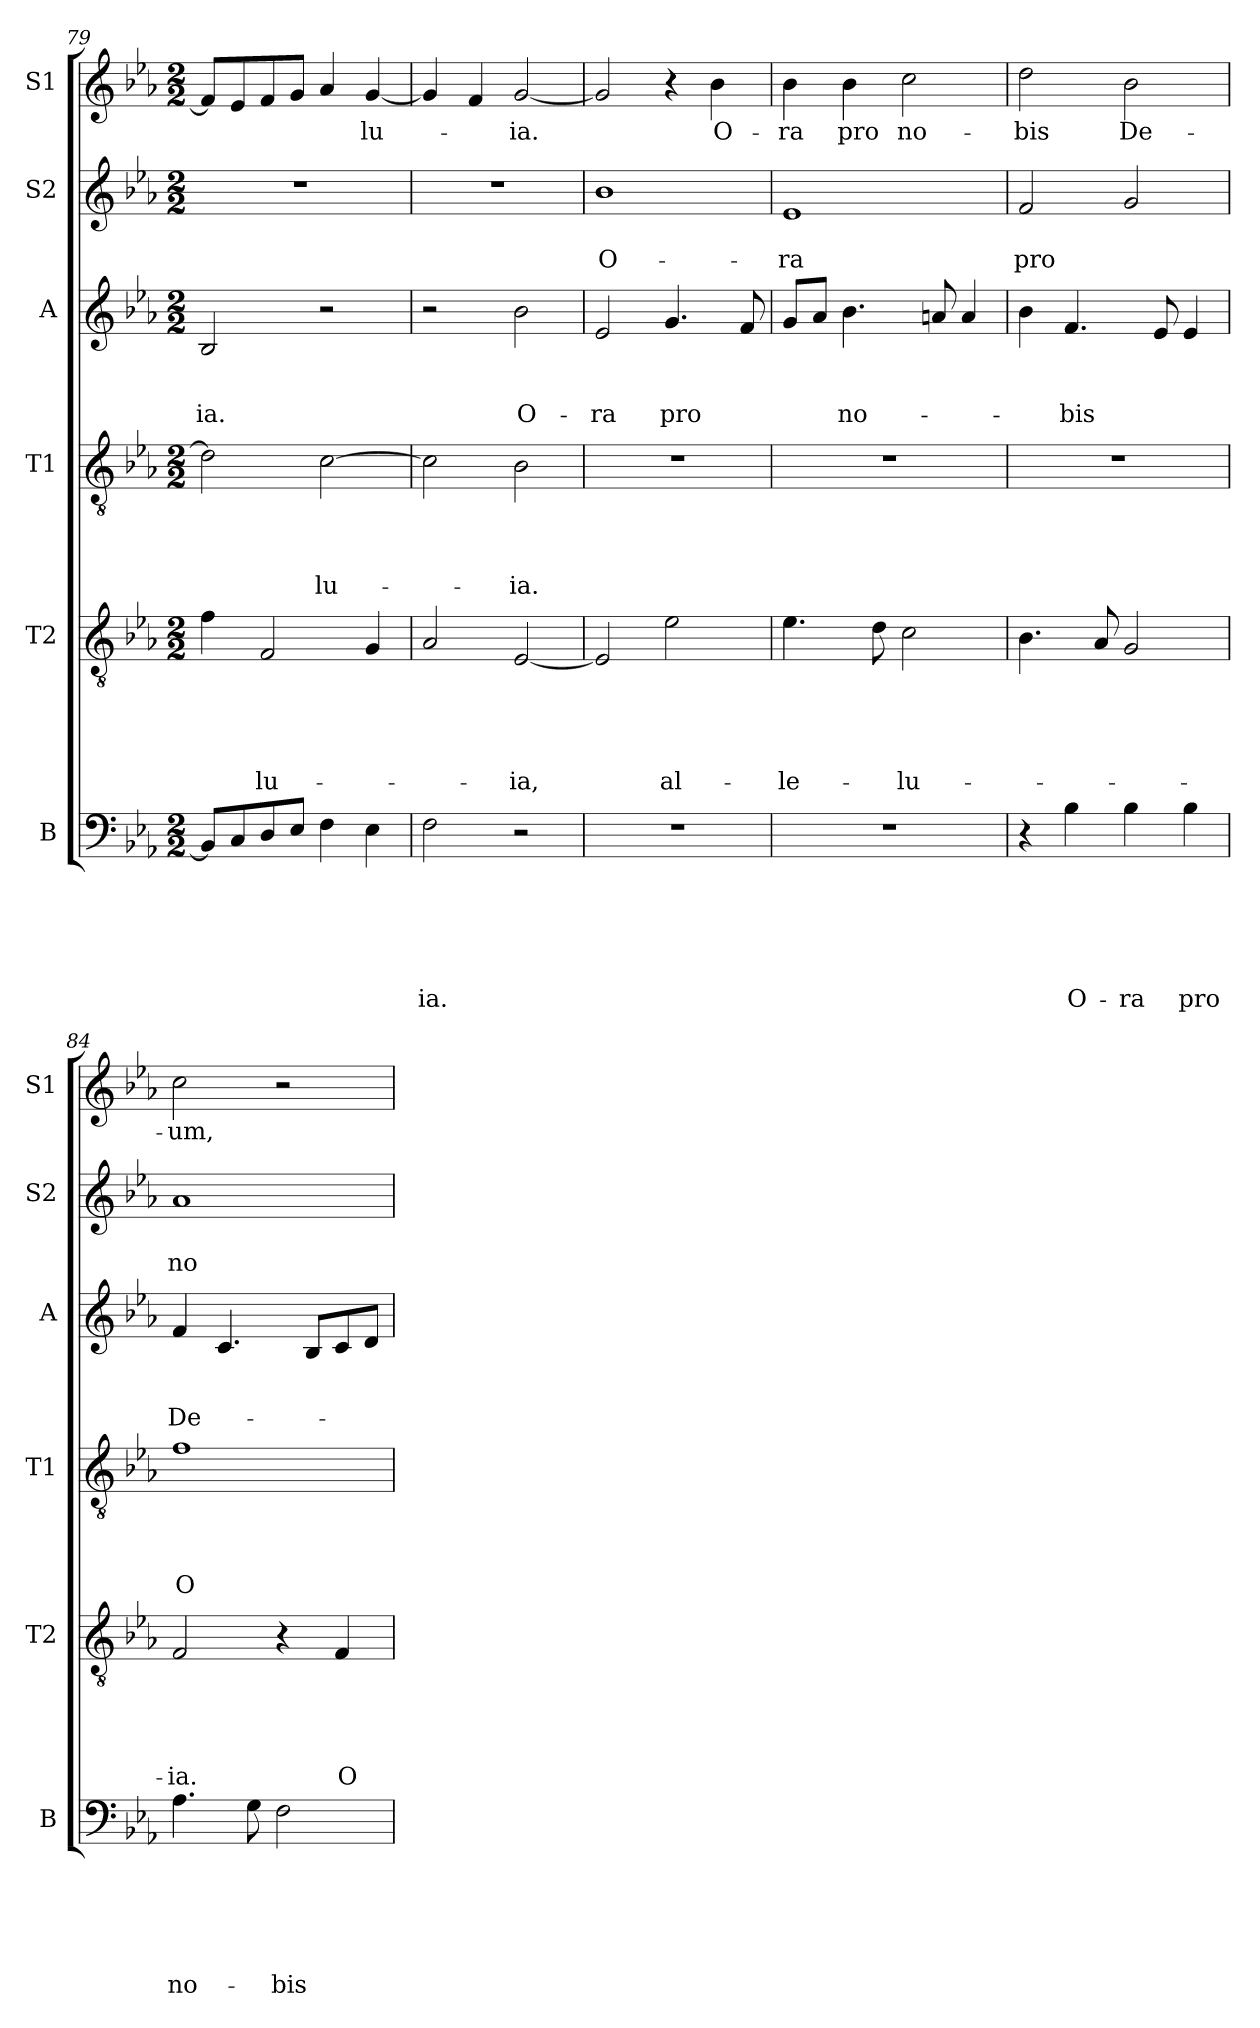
**kern	**text	**text	**text	**text	**text	**text	**kern	**text	**text	**text	**text	**text	**kern	**text	**text	**text	**text	**kern	**text	**text	**text	**kern	**text	**text	**kern	**text
*part6	*part6	*part6	*part6	*part6	*part6	*part6	*part5	*part5	*part5	*part5	*part5	*part5	*part4	*part4	*part4	*part4	*part4	*part3	*part3	*part3	*part3	*part2	*part2	*part2	*part1	*part1
*staff6	*staff6	*staff6	*staff6	*staff6	*staff6	*staff6	*staff5	*staff5	*staff5	*staff5	*staff5	*staff5	*staff4	*staff4	*staff4	*staff4	*staff4	*staff3	*staff3	*staff3	*staff3	*staff2	*staff2	*staff2	*staff1	*staff1
*I"B	*	*	*	*	*	*	*I"T2	*	*	*	*	*	*I"T1	*	*	*	*	*I"A	*	*	*	*I"S2	*	*	*I"S1	*
*I'B	*	*	*	*	*	*	*I'T2	*	*	*	*	*	*I'T1	*	*	*	*	*I'A	*	*	*	*I'S2	*	*	*I'S1	*
!!LO:PB:g=z
*clefF4	*	*	*	*	*	*	*clefGv2	*	*	*	*	*	*clefGv2	*	*	*	*	*clefG2	*	*	*	*clefG2	*	*	*clefG2	*
*k[b-e-a-]	*	*	*	*	*	*	*k[b-e-a-]	*	*	*	*	*	*k[b-e-a-]	*	*	*	*	*k[b-e-a-]	*	*	*	*k[b-e-a-]	*	*	*k[b-e-a-]	*
*E-:	*	*	*	*	*	*	*E-:	*	*	*	*	*	*E-:	*	*	*	*	*E-:	*	*	*	*E-:	*	*	*E-:	*
*M2/2	*	*	*	*	*	*	*M2/2	*	*	*	*	*	*M2/2	*	*	*	*	*M2/2	*	*	*	*M2/2	*	*	*M2/2	*
=79	=79	=79	=79	=79	=79	=79	=79	=79	=79	=79	=79	=79	=79	=79	=79	=79	=79	=79	=79	=79	=79	=79	=79	=79	=79	=79
!	!	!	!	!	!	!	!	!	!	!	!	!	!	!	!	!	!	!	!	!	!LO:LY:b	!	!	!	!	!
8BB-/L]	.	.	.	.	.	.	4f\	.	.	.	.	.	2d\]	.	.	.	.	2B-/	.	.	-ia.	1r	.	.	8f/L]	.
8C/	.	.	.	.	.	.	.	.	.	.	.	.	.	.	.	.	.	.	.	.	.	.	.	.	8e-/	.
!	!	!	!	!	!	!	!	!	!	!	!	!LO:LY:b	!	!	!	!	!	!	!	!	!	!	!	!	!	!
8D/	.	.	.	.	.	.	2F/	.	.	.	.	-lu-	.	.	.	.	.	.	.	.	.	.	.	.	8f/	.
8E-/J	.	.	.	.	.	.	.	.	.	.	.	.	.	.	.	.	.	.	.	.	.	.	.	.	8g/J	.
!	!	!	!	!	!	!	!	!	!	!	!	!	!	!	!	!	!LO:LY:b	!	!	!	!	!	!	!	!	!
4F\	.	.	.	.	.	.	.	.	.	.	.	.	[>2c\	.	.	.	-lu-	2r	.	.	.	.	.	.	4a-/	.
!	!	!	!	!	!	!	!	!	!	!	!	!	!	!	!	!	!	!	!	!	!	!	!	!	!	!LO:LY:b
4E-\	.	.	.	.	.	.	4G/	.	.	.	.	.	.	.	.	.	.	.	.	.	.	.	.	.	[<4g/	-lu-
=80	=80	=80	=80	=80	=80	=80	=80	=80	=80	=80	=80	=80	=80	=80	=80	=80	=80	=80	=80	=80	=80	=80	=80	=80	=80	=80
!	!	!	!	!	!	!LO:LY:b	!	!	!	!	!	!	!	!	!	!	!	!	!	!	!	!	!	!	!	!
2F\	.	.	.	.	.	-ia.	2A-/	.	.	.	.	.	2c\]	.	.	.	.	2r	.	.	.	1r	.	.	4g/]	.
.	.	.	.	.	.	.	.	.	.	.	.	.	.	.	.	.	.	.	.	.	.	.	.	.	4f/	.
!	!	!	!	!	!	!	!	!	!	!	!	!LO:LY:b	!	!	!	!	!LO:LY:b	!	!	!	!LO:LY:b	!	!	!	!	!LO:LY:b
2r	.	.	.	.	.	.	[<2E-/	.	.	.	.	-ia,	2B-\	.	.	.	-ia.	2b-\	.	.	O-	.	.	.	[<2g/	-ia.
=81	=81	=81	=81	=81	=81	=81	=81	=81	=81	=81	=81	=81	=81	=81	=81	=81	=81	=81	=81	=81	=81	=81	=81	=81	=81	=81
!	!	!	!	!	!	!	!	!	!	!	!	!	!	!	!	!	!	!	!	!	!LO:LY:b	!	!	!LO:LY:b	!	!
1r	.	.	.	.	.	.	2E-/]	.	.	.	.	.	1r	.	.	.	.	2e-/	.	.	-ra	1b-	.	O-	2g/]	.
!	!	!	!	!	!	!	!	!	!	!	!	!LO:LY:b	!	!	!	!	!	!	!	!	!LO:LY:b	!	!	!	!	!
.	.	.	.	.	.	.	2e-\	.	.	.	.	al-	.	.	.	.	.	4.g/	.	.	pro	.	.	.	4r	.
!	!	!	!	!	!	!	!	!	!	!	!	!	!	!	!	!	!	!	!	!	!	!	!	!	!	!LO:LY:b
.	.	.	.	.	.	.	.	.	.	.	.	.	.	.	.	.	.	.	.	.	.	.	.	.	4b-\	O-
.	.	.	.	.	.	.	.	.	.	.	.	.	.	.	.	.	.	8f/	.	.	.	.	.	.	.	.
=82	=82	=82	=82	=82	=82	=82	=82	=82	=82	=82	=82	=82	=82	=82	=82	=82	=82	=82	=82	=82	=82	=82	=82	=82	=82	=82
!	!	!	!	!	!	!	!	!	!	!	!	!LO:LY:b	!	!	!	!	!	!	!	!	!	!	!	!LO:LY:b	!	!LO:LY:b
1r	.	.	.	.	.	.	4.e-\	.	.	.	.	-le-	1r	.	.	.	.	8g/L	.	.	.	1e-	.	-ra	4b-\	-ra
.	.	.	.	.	.	.	.	.	.	.	.	.	.	.	.	.	.	8a-/J	.	.	.	.	.	.	.	.
!	!	!	!	!	!	!	!	!	!	!	!	!	!	!	!	!	!	!	!	!	!LO:LY:b	!	!	!	!	!LO:LY:b
.	.	.	.	.	.	.	.	.	.	.	.	.	.	.	.	.	.	4.b-\	.	.	no-	.	.	.	4b-\	pro
.	.	.	.	.	.	.	8d\	.	.	.	.	.	.	.	.	.	.	.	.	.	.	.	.	.	.	.
!	!	!	!	!	!	!	!	!	!	!	!	!LO:LY:b	!	!	!	!	!	!	!	!	!	!	!	!	!	!LO:LY:b
.	.	.	.	.	.	.	2c\	.	.	.	.	-lu-	.	.	.	.	.	.	.	.	.	.	.	.	2cc\	no-
.	.	.	.	.	.	.	.	.	.	.	.	.	.	.	.	.	.	8a/	.	.	.	.	.	.	.	.
.	.	.	.	.	.	.	.	.	.	.	.	.	.	.	.	.	.	4a/	.	.	.	.	.	.	.	.
=83	=83	=83	=83	=83	=83	=83	=83	=83	=83	=83	=83	=83	=83	=83	=83	=83	=83	=83	=83	=83	=83	=83	=83	=83	=83	=83
!	!	!	!	!	!	!	!	!	!	!	!	!	!	!	!	!	!	!	!	!	!	!	!	!LO:LY:b	!	!LO:LY:b
4r	.	.	.	.	.	.	4.B-\	.	.	.	.	.	1r	.	.	.	.	4b-\	.	.	.	2f/	.	pro	2dd\	-bis
!	!	!	!	!	!	!LO:LY:b	!	!	!	!	!	!	!	!	!	!	!	!	!	!	!LO:LY:b	!	!	!	!	!
4B-\	.	.	.	.	.	O-	.	.	.	.	.	.	.	.	.	.	.	4.f/	.	.	-bis	.	.	.	.	.
.	.	.	.	.	.	.	8A-/	.	.	.	.	.	.	.	.	.	.	.	.	.	.	.	.	.	.	.
!	!	!	!	!	!	!LO:LY:b	!	!	!	!	!	!	!	!	!	!	!	!	!	!	!	!	!	!	!	!LO:LY:b
4B-\	.	.	.	.	.	-ra	2G/	.	.	.	.	.	.	.	.	.	.	.	.	.	.	2g/	.	.	2b-\	De-
.	.	.	.	.	.	.	.	.	.	.	.	.	.	.	.	.	.	8e-/	.	.	.	.	.	.	.	.
!	!	!	!	!	!	!LO:LY:b	!	!	!	!	!	!	!	!	!	!	!	!	!	!	!	!	!	!	!	!
4B-\	.	.	.	.	.	pro	.	.	.	.	.	.	.	.	.	.	.	4e-/	.	.	.	.	.	.	.	.
=84	=84	=84	=84	=84	=84	=84	=84	=84	=84	=84	=84	=84	=84	=84	=84	=84	=84	=84	=84	=84	=84	=84	=84	=84	=84	=84
!	!	!	!	!	!	!LO:LY:b	!	!	!	!	!	!LO:LY:b	!	!	!	!	!LO:LY:b	!	!	!	!LO:LY:b	!	!	!LO:LY:b	!	!LO:LY:b
4.A-\	.	.	.	.	.	no-	2F/	.	.	.	.	-ia.	1f	.	.	.	O-	4f/	.	.	De-	1a-	.	no-	2cc\	-um,
.	.	.	.	.	.	.	.	.	.	.	.	.	.	.	.	.	.	4.c/	.	.	.	.	.	.	.	.
8G\	.	.	.	.	.	.	.	.	.	.	.	.	.	.	.	.	.	.	.	.	.	.	.	.	.	.
!	!	!	!	!	!	!LO:LY:b	!	!	!	!	!	!	!	!	!	!	!	!	!	!	!	!	!	!	!	!
2F\	.	.	.	.	.	-bis	4r	.	.	.	.	.	.	.	.	.	.	.	.	.	.	.	.	.	2r	.
.	.	.	.	.	.	.	.	.	.	.	.	.	.	.	.	.	.	8B-/L	.	.	.	.	.	.	.	.
!	!	!	!	!	!	!	!	!	!	!	!	!LO:LY:b	!	!	!	!	!	!	!	!	!	!	!	!	!	!
.	.	.	.	.	.	.	4F/	.	.	.	.	O-	.	.	.	.	.	8c/	.	.	.	.	.	.	.	.
.	.	.	.	.	.	.	.	.	.	.	.	.	.	.	.	.	.	8d/J	.	.	.	.	.	.	.	.
=	=	=	=	=	=	=	=	=	=	=	=	=	=	=	=	=	=	=	=	=	=	=	=	=	=	=
*-	*-	*-	*-	*-	*-	*-	*-	*-	*-	*-	*-	*-	*-	*-	*-	*-	*-	*-	*-	*-	*-	*-	*-	*-	*-	*-
